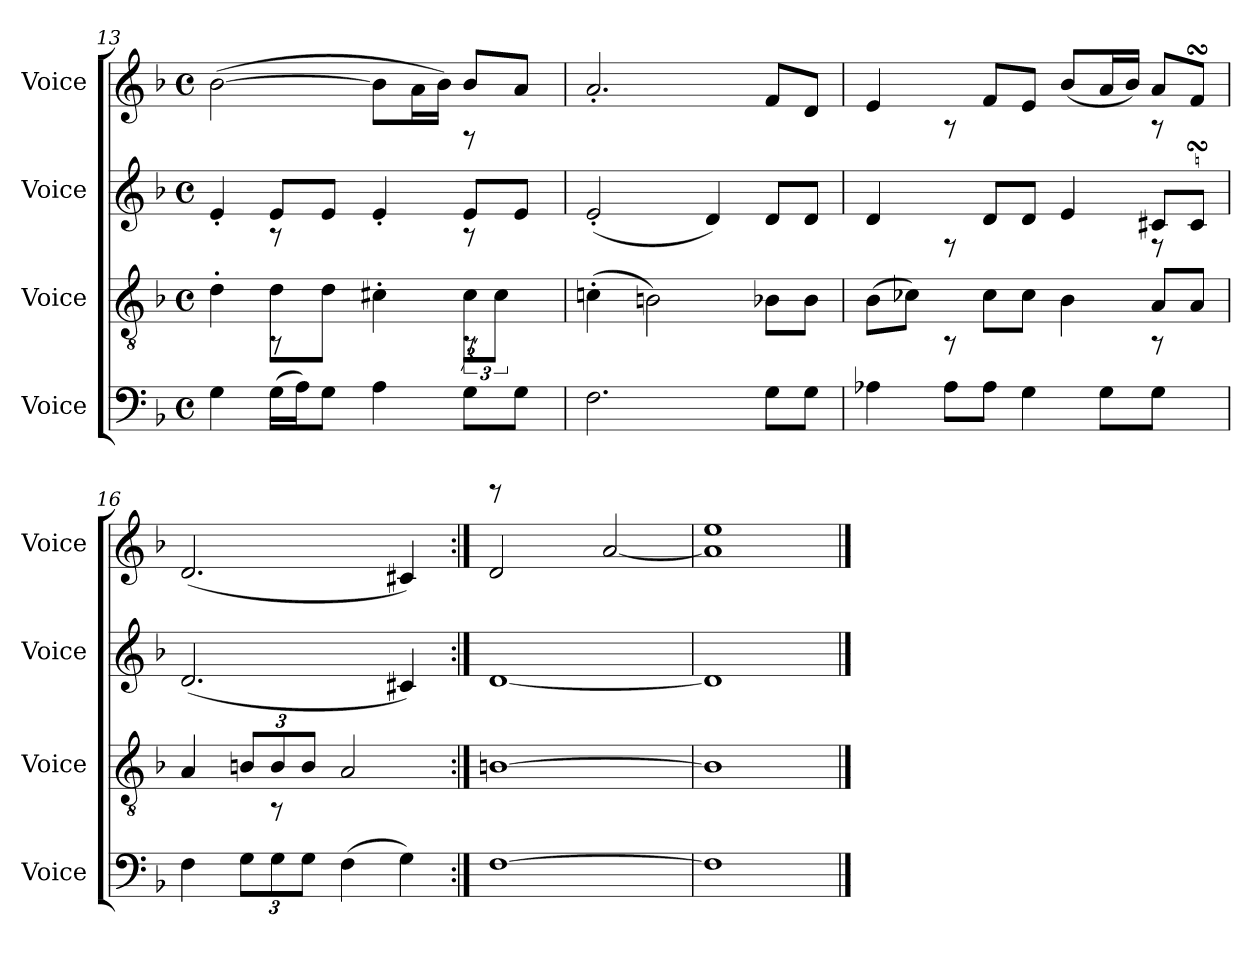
**kern	**kern	**kern	**kern
*part4	*part3	*part2	*part1
*staff4	*staff3	*staff2	*staff1
*I"Voice	*I"Voice	*I"Voice	*I"Voice
*I'Voice	*I'Voice	*I'Voice	*I'Voice
*clefF4	*clefGv2	*clefG2	*clefG2
*k[b-]	*k[b-]	*k[b-]	*k[b-]
*M4/4	*M4/4	*M4/4	*M4/4
*met(c)	*met(c)	*met(c)	*met(c)
=13	=13	=13	=13
*	*^	*^	*^
*	*	*^	*	*^	*	*
4G\	4d'<\	4ryy	2.ryy	4e'</	4ryy	2.ryy	(>[>2b-\	2.ryy
(>16G\LL	8d\L	8rGG	.	8e/L	8rG	.	.	.
16A\J)	.	.	.	.	.	.	.	.
8G\J	8d\J	12ryy	.	8e/J	2ryy	.	.	.
.	.	24%13ryy	.	.	.	.	.	.
4A\	4c#X'<\	.	.	4e'</	.	.	8b-\L]	.
.	.	.	.	.	.	.	16a\L	.
.	.	.	.	.	.	.	16b-\JJ)	.
8G\L	12c#\L	.	12rGG	8e/L	.	8rG	8b-/L	8rF
.	12c#\J	.	12ryy	.	.	.	.	.
8G\J	.	.	.	8e/J	8ryy	8ryy	8a/J	8ryy
.	12ryy	.	12ryy	.	.	.	.	.
*	*v	*v	*v	*	*	*	*v	*v
*	*	*v	*v	*v	*
=14	=14	=14	=14
2.F\	(>4cn'<\	(<2e'</	2.a'</
.	2Bn\)	.	.
.	.	4d/)	.
8G\L	8B-X\L	8d/L	8f/L
8G\J	8B-\J	8d/J	8d/J
!!LO:LB:g=z
=15	=15	=15	=15
*	*^	*^	*^
4A-X\	(>8B-\L	2..ryy	4d/	2..ryy	4e/	2..ryy
.	8c-X\J)	.	.	.	.	.
8A-\L	8rGG	.	8rF	.	8rG	.
8A-\J	8c-\L	.	8d/L	.	8f/L	.
4G\	8c-\J	.	8d/J	.	8e/J	.
.	4B-\	.	4e/	.	(<8b-/L	.
8G\L	.	.	.	.	16a/L	.
.	.	.	.	.	16b-/JJ)	.
8G\J	8A/L	8rGG	8c#X/L	8rF	8a/L	8rG
8ryy	8A/J	8ryy	8c#sSsS/J	8ryy	8fsSSs/J	8ryy
*	*	*	*v	*v	*	*
*	*	*	*	*v	*v
=16	=16	=16	=16	=16
4F\	4A/	3ryy	(<2.d/	(<2.d/
12G\L	12Bn/L	.	.	.
12G\	12B/	8rGG	.	.
12G\J	12B/J	.	.	.
.	.	24%13ryy	.	.
(>4F\	2A/	.	.	.
4G\)	.	.	4c#X/)	4c#X/)
*	*v	*v	*	*
=17:|!	=17:|!	=17:|!	=17:|!
*	*	*	*^
[>1F	[>1Bn	[<1d	8rddd	2d/
.	.	.	2..ryy	.
.	.	.	.	[<2a/
=18	=18	=18	=18	=18
1F]	1B]	1d]	1ee	1a]
*	*	*	*v	*v
==	==	==	==
*-	*-	*-	*-
